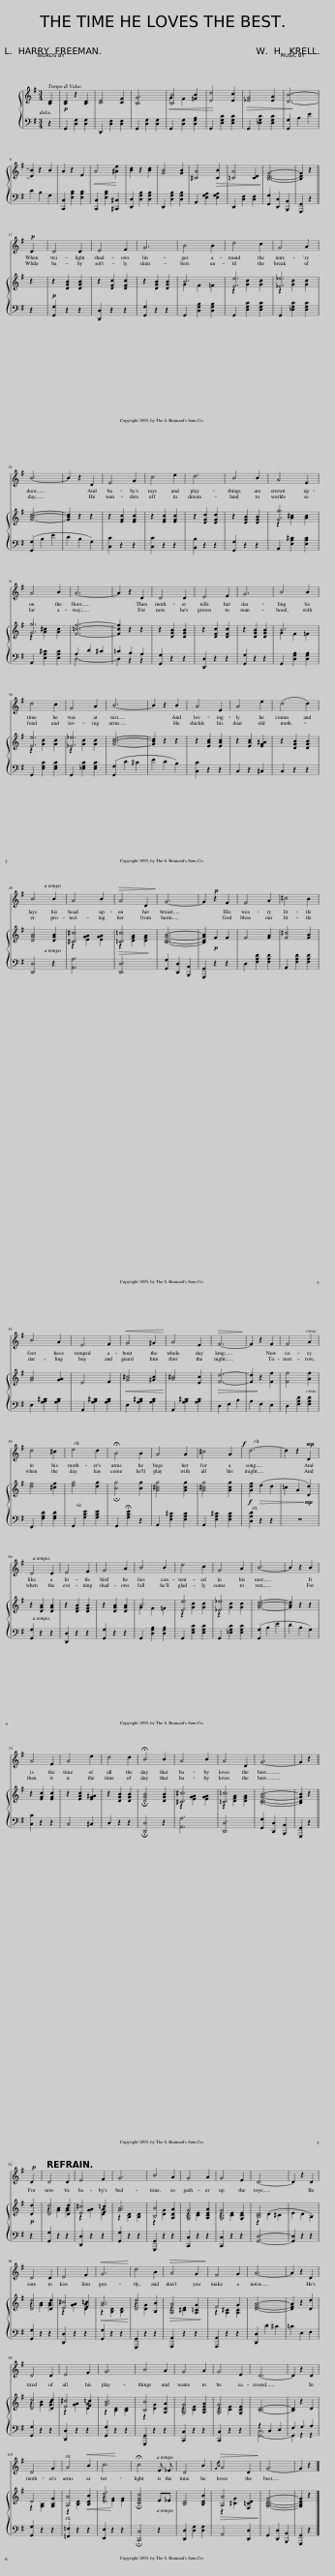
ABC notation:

X:1
%%score 1 { ( 2 4 ) | ( 3 5 ) }
L:1/8
Q:1/4=120
M:3/4
I:linebreak $
K:G
V:1 treble
V:2 treble
V:4 treble
V:3 bass
V:5 bass
V:1
 z2 | z6 | z6 | z6 | z6 | %5
 z6 | z6 | z6 |$ z6 | z6 | %10
 z6 | z6 | z6 | z6 | z6 | %15
 z6 | z4 ||$!p! D2 | D4 D2 | E4 F2 | %20
 G6 | B4 B2 | d4 c2 | G4 A2 |$ B6- | %25
 B2 z2 D2 | E4 G2 | c4 e2 | d6 | B4 B2 | %30
 A4 E2 |$ A4 B2 | A6- | A2 z2 D2 | D4 D2 | %35
 E4 F2 | G6 | B4 B2 |$ d4 c2 | G4 A2 | %40
 B6- | B2 z2 B2 | A4 E2 | A4 e2 | (d4 d2) |$ %45
 B4 B2 | A4 B2 |!>(! A4 D2!>)! | G6- | G2!p! z2 F2 | %50
 F4 A2 | ^c4 B2 |$ B4 A2 | E4 F2 |!<(! G4 ^G2!<)! | %55
 A4 E2 |!>(! F6- | F2!>)! z2 F2 | F4 A2 |$ d4 ^c2 | %60
 e4 d2 | !fermata!B4 B2 | A4 A2 | ^c4 A2 |!f! d6- | %65
 d2 z2!mp! D2 |$ D4 D2 | E4 F2 | G4 A2 | B4 B2 | %70
 d4 c2 | G4 A2 | B6- | B2 z2 B2 |$ A4 E2 | %75
 A4 e2 | d4 d2 | !fermata!B4 B2 | A4 B2 | A4 D2 | %80
 G6- | G2 z2 ||$!p! D2 | D4 D2 | E4 F2 | %85
 G6 | B4 A2 | G4 A2 | G4 E2 | D6- | %90
 D2 z2 D2 |$ D4 D2 | E4 F2 |!<(! G6!<)! | d4 B2 | %95
!>(! A4 G2!>)! | F4 G2 | A6- | A2 z2 D2 |$ D4 D2 | %100
 E4 F2 | G6 | B4 A2 | G4 A2 | G4 E2 | %105
 D6- | D2 z2 D2 |$ D4 G2 | A4!<(! B2 | c6!<)! | %110
 !fermata!c4 E _E | D4 B2 |!>(!{GB} A4 D2!>)! | G6- | G2 z2 |] %115
V:2
!p! [B,D]2 |!p! [B,D]2 z2 [B,D]2 | [CE]4 [CF]2 | [B,G]6 |!<(! [B,B]4 [=FB]2 | %5
 [Ed]4!<)! [Ec]2 |!>(! [_EG]4 [EA]2 | [DB]6-!>)! |$ [DB]2 z2 B2 | A2 z2 E2 | %10
!<(! A4!<)! [^Ae]2 | [Bd]2 z2 [Bd]2 | [GB]4 [GB]2 | [^CA]4!>(! [CB]2 | [=CA]4 [CD]2!>)! | %15
 [B,DG]6- | [B,DG]2 z2 ||$ z2 |!p! z2 [DGB]2 [DGB]2 | z2 [DFc]2 [DFc]2 | %20
 z2 [DGB]2 [DGB]2 | B6 | [Ee]6 | [_E_e]6 |$ [GBd]6- | %25
 [GBd]2 z2 z2 | z2 [EGc]2 [EGc]2 | z2 [EGc]2 [EGc]2 | z2 [DGd]2 [DGd]2 | z2 [DGB]2 [DGB]2 | %30
 [Gg]6 |$ [Gg]6 | [F=cf]6- | [Fcf]2 z2 z2 | z2 [DGB]2 [DGB]2 | %35
 z2 [DFc]2 [DFc]2 | z2 [DGB]2 [DGB]2 | B6 |$ [Ee]6 | [_E_e]6 | %40
 [GBd]6- | [GBd]2 z2 z2 | z2 [EAc]2 [EAc]2 | z2 [EAc]2 [EG^A]2 | z2 [DGB]2 [DGB]2 |$ %45
 [DGB]4 [DGB]2 | [^C^c]6 |!>(! [=C=c]6!>)! | [B,DGB]6- | [B,DGB]2!p! F2 F2 | %50
 F4 [FA]2 | [F^c]4 [FB]2 |$ [GB]4 [GA]2 | E4 F2 |!<(! [G^c]4 [^Gc]2!<)! | %55
 [A^c]4 [Ec]2 |!>(! [Fd]6- | [Fd]2!>)! z2 [Ff]2 | [Ff]4 [Af]2 |$ [df]4 [^cf]2 | %60
 [eg]4 [dg]2 | !fermata![Bg]4 [Bg]2 | [A^cg]4 [Acg]2 | [A^cg]4 [Acg]2 |!f! [Adf]2!>(! (e2 d2 | %65
 =c2 A2!>)!!mp! [Dd]2) |$ z2 [DGB]2 [DGB]2 | z2 [DFB]2 [DFB]2 | z2 [DGB]2 [DGB]2 | B6 | %70
 [Ee]6 | [_E_e]6 | [GBd]6- | [GBd]2 z2 z2 |$ z2 [EGc]2 [EGc]2 | %75
 z2 [EAc]2 [EG^A]2 | z2 [DGB]2 [DGB]2 | !fermata![DGB]4 [DGB]2 | [^C^c]6 | [=C=c]6 | %80
 [B,DGB]6- | [B,DGB]2 z2 ||$!p! [Dd]2 | [Dd]4 [Dd]2 | [E^c]4 [F=c]2 | %85
 [GB]6 | [B,B]4 [A,DA]2 | [G,G]4 [A,CEA]2 | [G,G]4 [G,CE]2 | [B,D]6 | %90
 E2 D2 B,2 |$ [Dd]4 [Dd]2 | [E^c]4 [F=c]2 |!<(! [GB]6!<)! | [Dd]4 [B,B]2 | %95
!>(! [A,A]4 [A,=CG]2!>)! | F4 G2 | [DFA]6- | [DFA]2 z2 [Dd]2 |$ [Dd]4 [Dd]2 | %100
 [E^c]4 [F=c]2 | [GB]6 | [B,B]4 [A,DA]2 | [G,G]4 [A,CEA]2 | [G,G]4 [G,CE]2 | %105
 [B,D]6- | [B,D]2 z2 D2 |$ D4 [G,B,G]2 | [A,A]4!<(! [B,DB]2 | [Dd]6!<)! | %110
 !fermata![CEGc]4 E_E | [B,D]4 [B,DB]2 |!>(! [A,A]4 [F,=CD]2!>)! | [G,B,DG]6- | [G,B,DG]2 z2 |] %115
V:3
 z2 | G,,2 [D,G,]2 [D,G,]2 | D,,2 [D,F,]2 [D,F,]2 | G,,2 [D,G,]2 [D,G,]2 | G,,2 [D,G,]2 [D,G,B,]2 | %5
 G,,2 [E,G,C]2 [E,G,C]2 | G,,2 [_E,G,C]2 [E,G,C]2 | [G,,G,]2 B,2 E2 |$ D2 B,2 G,2 | [C,,C,]2 [E,A,C]2 [E,A,C]2 | %10
 [C,,C,]2 [E,A,C]2 [^C,,^C,]2 | [D,,D,]2 [D,G,B,]2 [D,G,B,]2 | D,,2 [D,G,B,]2 [D,G,B,]2 | A,,2 [E,G,A,]2 [E,G,A,]2 | D,,2 [D,F,]2 [D,F,]2 | %15
 [G,,G,]2 [D,,D,]2 [B,,,B,,]2 | [G,,,G,,]2 z2 ||$ z2 | [G,,G,]2 z2 z2 | [D,,D,]2 z2 z2 | %20
 [G,,G,]2 z2 z2 | G,,2 [D,G,B,]2 [D,G,B,]2 | G,,2 [E,G,C]2 [E,G,C]2 | G,,2 [_E,G,C]2 [E,G,C]2 |$ ([G,,G,]2 B,2 E2 | %25
 D2 B,2 G,2) | [C,C]2 z2 z2 | [C,C]2 z2 z2 | [B,,B,]2 z2 z2 | [G,,G,]2 z2 z2 | %30
 A,,2 [E,A,^C]2 [E,A,C]2 |$ A,,2 [E,A,^C]2 [E,A,C]2 | A,2 D2 ^C2 | =C2 B,2 A,2 | [G,,G,]2 z2 z2 | %35
 [D,,D,]2 z2 z2 | [G,,G,]2 z2 z2 | G,,2 [D,G,B,]2 [D,G,B,]2 |$ G,,2 [E,G,C]2 [E,G,C]2 | G,,2 [_E,G,C]2 [E,G,C]2 | %40
 ([G,,G,]2 D2 ^C2 | E2 D2 B,2) | [C,C]2 z2 z2 | C,2 z2 ^C,2 | C,2 z2 z2 |$ %45
 [D,,D,]4 z2 | [A,,A,]6 | [D,,D,]6 | [G,,G,]2 [D,,D,]2 [B,,,B,,]2 | [G,,,G,,]2 z2 z2 | %50
 D,2 [F,A,D]2 [F,A,D]2 | A,,2 [F,A,D]2 [F,A,D]2 |$ E,2 [G,A,^C]2 [G,A,C]2 | A,,2 [G,A,^C]2 [G,A,C]2 | E,2 [G,A,^C]2 [G,A,C]2 | %55
 A,,2 [G,A,^C]2 [G,A,C]2 | D,2 F,2 B,2 | A,2 F,2 E,2 | D,2 [F,A,D]2 [F,A,D]2 |$ F,,2 [F,A,D]2 [F,A,D]2 | %60
 G,,2 [G,B,E]2 [G,B,E]2 | G,,2 !fermata![G,B,E]2 z2 | A,,2 [E,A,^C]2 [E,A,C]2 | A,,2 [E,A,^C]2 [E,A,C]2 | [D,A,D]2 z2 z2 | %65
 z6 |$ [G,,G,]2 z2 z2 | [D,,D,]2 z2 z2 | [G,,G,]2 z2 z2 | G,,2 [D,G,B,]2 [D,G,B,]2 | %70
 G,,2 [E,G,C]2 [E,G,C]2 | G,,2 [_E,G,C]2 [E,G,C]2 | ([G,,G,]2 B,2 E2 | D2 B,2 G,2) |$ [C,C]2 z2 z2 | %75
 C,4 ^C,2 | D,2 z2 z2 | !fermata![D,,D,]4 z2 | [A,,A,]6 | [D,,D,]6 | %80
 [G,,G,]2 [D,,D,]2 [B,,,B,,]2 | [G,,,G,,]2 z2 ||$ z2 | [G,,G,]2 z2 z2 | [D,,D,]2 z2 z2 | %85
 [G,,G,]2 z2 z2 | [G,,,G,,]2 z2 z2 | [C,,C,]2 z2 z2 | [C,,C,]2 z2 z2 | [G,,D,]6- | %90
 [G,,D,]2 z2 z2 |$ [G,,G,]2 z2 z2 | [D,,D,]2 z2 z2 | [G,,G,]2 z2 z2 | [G,,,G,,]2 z2 z2 | %95
 [A,,,A,,]2 z2 z2 | [A,,,A,,]2 z2 z2 | [D,,D,]2 D2 ^C2 | =C2 E,2 F,2 |$ [G,,G,]2 z2 z2 | %100
 [D,,D,]2 z2 z2 | [G,,G,]2 z2 z2 | [G,,,G,,]2 z2 z2 | [C,,C,]2 z2 z2 | [C,,C,]2 z2 z2 | %105
 z2 D,2 E,2 | F,2 G,2 A,2 |$ [G,,G,]2 z2 z2 | [=F,,=F,]2 z2 z2 | [E,,E,]2 z2 z2 | %110
 !fermata![C,,C,]4 z2 | [D,,D,]2 [D,G,]2 [D,G,]2 | A,,4 [D,,D,]2 | G,,2 [D,,D,]2 [B,,,B,,]2 | [G,,,G,,]2 z2 |] %115
V:4
 x2 | x6 | x6 | x6 | G2 F2 x2 | %5
 x6 | x6 | x6 |$ x6 | x6 | %10
 x6 | x6 | x6 | x6 | x6 | %15
 x6 | x4 ||$ x2 | x6 | x6 | %20
 x6 | G2 F2 =F2 | z2 [Gc]2 [Gc]2 | z2 [Gc]2 [Gc]2 |$ x6 | %25
 x6 | x6 | x6 | x6 | x6 | %30
 z2 [A^c]2 [Ac]2 |$ z2 [A^c]2 [Ac]2 | x6 | x6 | x6 | %35
 x6 | x6 | G2 F2 =F2 |$ z2 [Gc]2 [Gc]2 | z2 [Gc]2 [Gc]2 | %40
 x6 | x6 | x6 | x6 | x6 |$ %45
 x6 | z2 [EGA]2 [EGA]2 | z2 [DFA]2 [DFA]2 | x6 | x6 | %50
 x6 | x6 |$ x6 | x6 | x6 | %55
 x6 | x6 | x6 | x6 |$ x6 | %60
 x6 | x6 | x6 | x6 | x6 | %65
 x6 |$ x6 | x6 | x6 | G2 F2 =F2 | %70
 z2 [Gc]2 [Gc]2 | z2 [Gc]2 [Gc]2 | x6 | x6 |$ x6 | %75
 x6 | x6 | x6 | z2 [EGA]2 [EGA]2 | z2 [DFA]2 [DFA]2 | %80
 x6 | x4 ||$ x2 | z2 [GB]2 [GB]2 | z2 [GA]2 [DA]2 | %85
 z2 [B,D]2 [B,D]2 | z2 [DG]2 x2 | z2 [CE]2 x2 | z2 [CE]2 x2 | z2 D2 ^C2 | %90
 x6 |$ z2 [GB]2 [GB]2 | z2 [GA]2 [DA]2 | z2 [B,D]2 [B,D]2 | z2 [DG]2 x2 | %95
 z2 [^CE]2 x2 | z2 [A,^C]2 [A,C]2 | x6 | x6 |$ z2 [GB]2 [GB]2 | %100
 z2 [GA]2 [DA]2 | z2 [B,D]2 [B,D]2 | z2 [DG]2 x2 | z2 [CE]2 x2 | z2 [CE]2 x2 | %105
 x6 | x6 |$ z2 [G,B,]2 x2 | z2 [B,D]2 x2 | z2 [EG]2 [EG]2 | %110
 x6 | x6 | z2 [^CG]2 x2 | x6 | x4 |] %115
V:5
 x2 | x6 | x6 | x6 | x6 | %5
 x6 | x6 | x6 |$ x6 | x6 | %10
 x6 | x6 | x6 | x6 | x6 | %15
 x6 | x4 ||$ x2 | x6 | x6 | %20
 x6 | x6 | x6 | x6 |$ x6 | %25
 x6 | x6 | x6 | x6 | x6 | %30
 x6 |$ x6 | D,6- | D,2 z2 z2 | x6 | %35
 x6 | x6 | x6 |$ x6 | x6 | %40
 x6 | x6 | x6 | x6 | x6 |$ %45
 x6 | x6 | x6 | x6 | x6 | %50
 x6 | x6 |$ x6 | x6 | x6 | %55
 x6 | x6 | x6 | x6 |$ x6 | %60
 x6 | x6 | x6 | x6 | x6 | %65
 x6 |$ x6 | x6 | x6 | x6 | %70
 x6 | x6 | x6 | x6 |$ x6 | %75
 x6 | x6 | x6 | x6 | x6 | %80
 x6 | x4 ||$ x2 | x6 | x6 | %85
 x6 | x6 | x6 | x6 | x6 | %90
 x6 |$ x6 | x6 | x6 | x6 | %95
 x6 | x6 | x6 | x6 |$ x6 | %100
 x6 | x6 | x6 | x6 | x6 | %105
 [G,,-D,]6 | G,,2 z2 z2 |$ x6 | x6 | x6 | %110
 x6 | x6 | x6 | x6 | x4 |] %115
